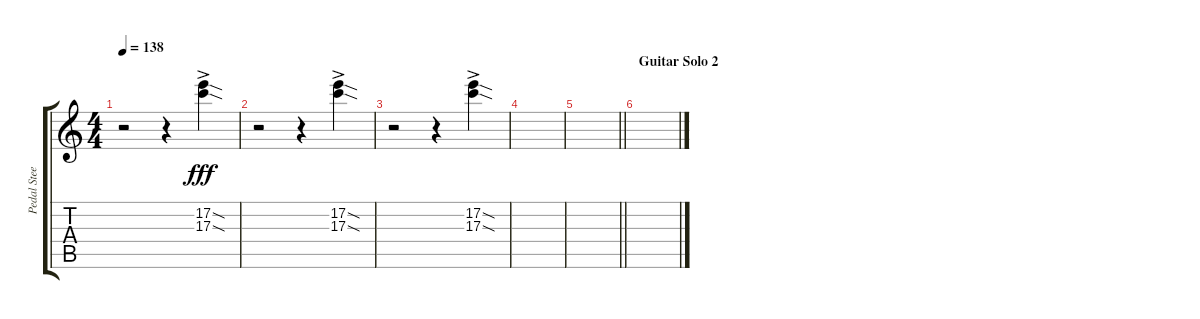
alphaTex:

\track ("Pedal Steel Arranged for Guitar" "Pedal Stee") {instrument electricguitarclean}
\staff {score tabs}
\tuning (D4 B3 G3 D3 A2 E2) {hide}
\ts (4 4)
\tempo 138
\clef g2
\ks c
r.2{dy fff} r.4 (17.2{sod ac} 17.3{sod ac}).4 |
r.2 r.4 (17.2{sod ac} 17.3{sod ac}).4 |
r.2 r.4 (17.2{sod ac} 17.3{sod ac}).4 |
|
\barLineRight lightlight
|
\section ("" "Guitar Solo 2")
